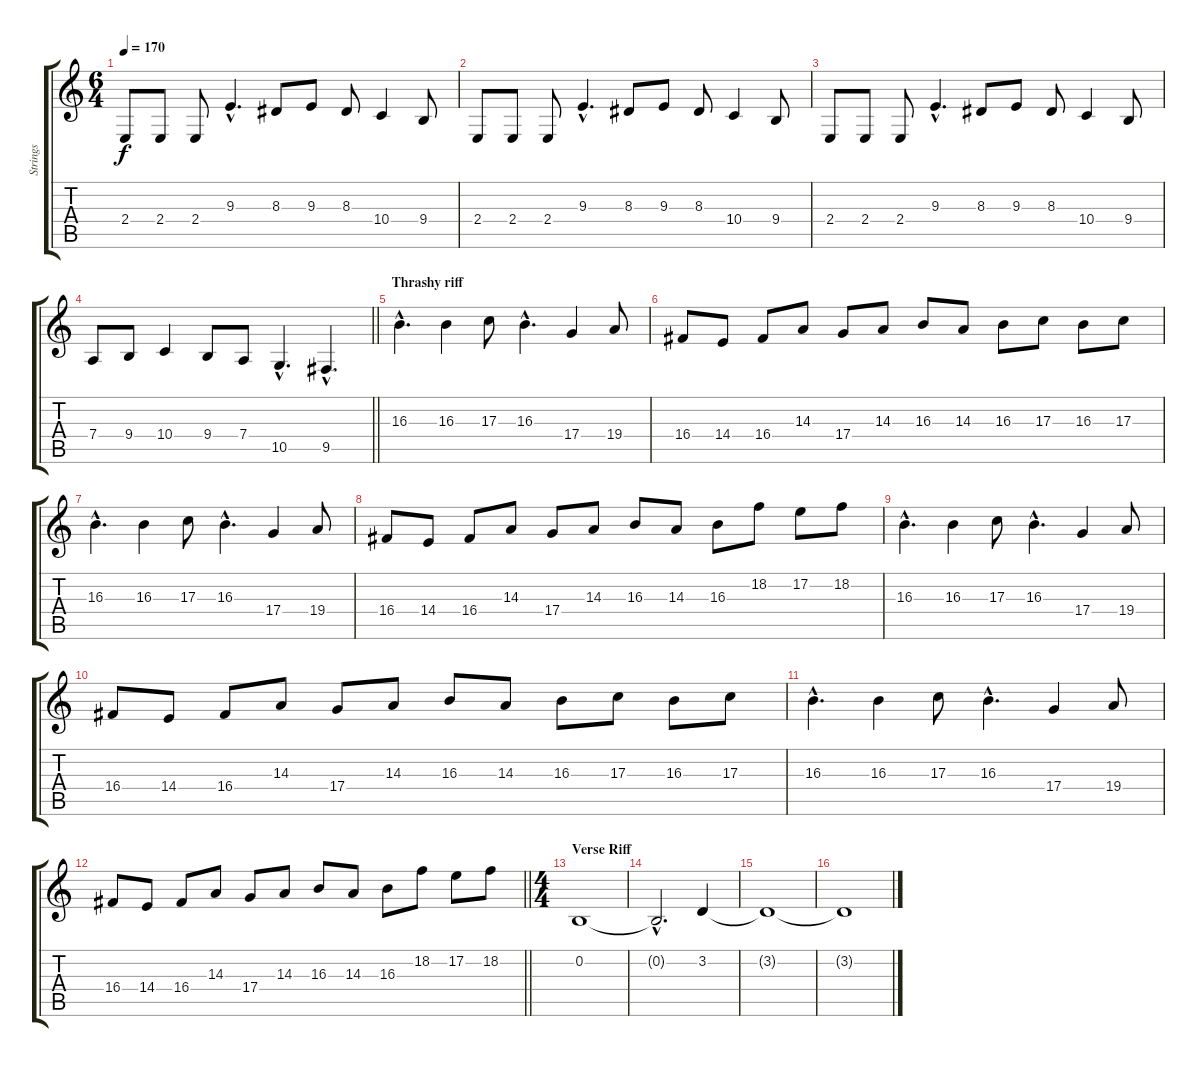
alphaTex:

\track ("Strings" "Strings") {instrument stringensemble1}
\staff {score tabs}
\tuning (E4 B3 G3 D3 A2 E2) {hide}
\ts (6 4)
\tempo 170
\clef g2
\ks c
2.4.8{dy f} 2.4.8 2.4.8 9.3{hac}.4{d} 8.3.8 9.3.8 8.3.8 10.4.4 9.4.8 |
2.4.8 2.4.8 2.4.8 9.3{hac}.4{d} 8.3.8 9.3.8 8.3.8 10.4.4 9.4.8 |
2.4.8 2.4.8 2.4.8 9.3{hac}.4{d} 8.3.8 9.3.8 8.3.8 10.4.4 9.4.8 |
\barLineRight lightlight
7.4.8 9.4.8 10.4.4 9.4.8 7.4.8 10.5{hac}.4{d} 9.5{hac}.4{d} |
\section ("" "Thrashy riff")
16.3{hac}.4{d} 16.3.4 17.3.8 16.3{hac}.4{d} 17.4.4 19.4.8 |
16.4.8 14.4.8 16.4.8 14.3.8 17.4.8 14.3.8 16.3.8 14.3.8 16.3.8 17.3.8 16.3.8 17.3.8 |
16.3{hac}.4{d} 16.3.4 17.3.8 16.3{hac}.4{d} 17.4.4 19.4.8 |
16.4.8 14.4.8 16.4.8 14.3.8 17.4.8 14.3.8 16.3.8 14.3.8 16.3.8 18.2.8 17.2.8 18.2.8 |
16.3{hac}.4{d} 16.3.4 17.3.8 16.3{hac}.4{d} 17.4.4 19.4.8 |
16.4.8 14.4.8 16.4.8 14.3.8 17.4.8 14.3.8 16.3.8 14.3.8 16.3.8 17.3.8 16.3.8 17.3.8 |
16.3{hac}.4{d} 16.3.4 17.3.8 16.3{hac}.4{d} 17.4.4 19.4.8 |
\barLineRight lightlight
16.4.8 14.4.8 16.4.8 14.3.8 17.4.8 14.3.8 16.3.8 14.3.8 16.3.8 18.2.8 17.2.8 18.2.8 |
\ts (4 4)
\section ("" "Verse Riff")
0.2.1 |
0.2{hac t}.2{d} 3.2.4 |
3.2{t}.1 |
3.2{t}.1
